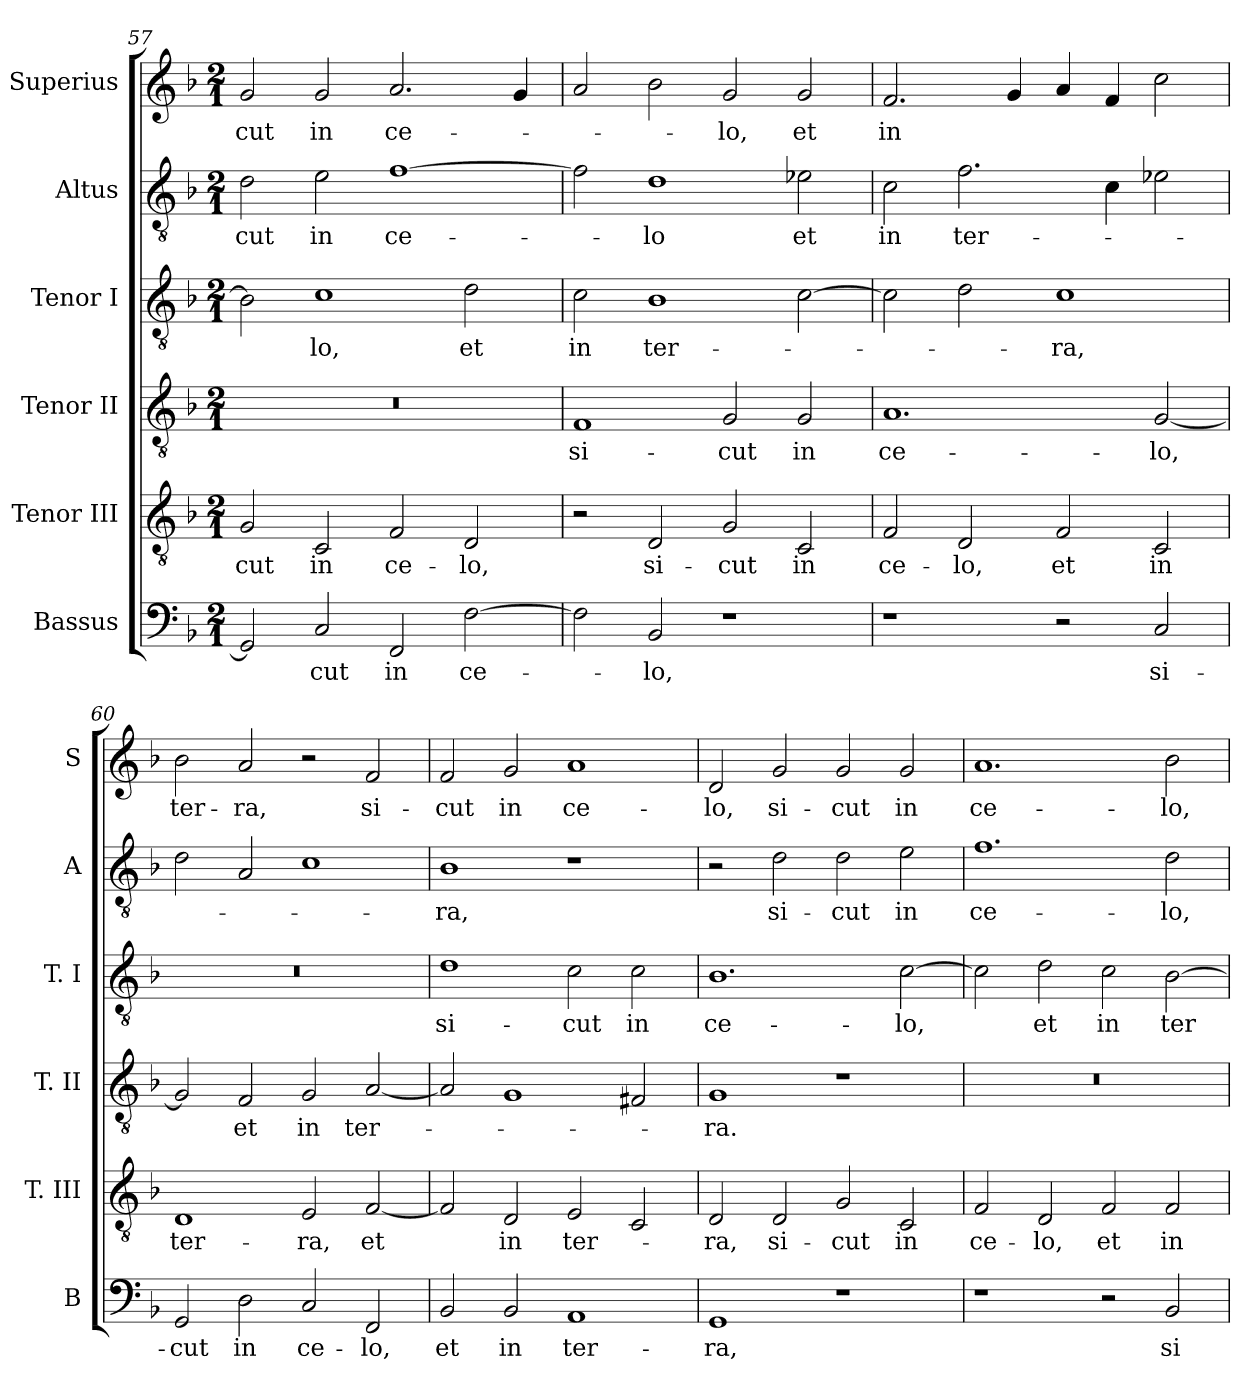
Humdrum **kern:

**kern	**text	**kern	**text	**kern	**text	**kern	**text	**kern	**text	**kern	**text
*part6	*part6	*part5	*part5	*part4	*part4	*part3	*part3	*part2	*part2	*part1	*part1
*staff6	*staff6	*staff5	*staff5	*staff4	*staff4	*staff3	*staff3	*staff2	*staff2	*staff1	*staff1
*I"Bassus	*	*I"Tenor III	*	*I"Tenor II	*	*I"Tenor I	*	*I"Altus	*	*I"Superius	*
*I'B	*	*I'T. III	*	*I'T. II	*	*I'T. I	*	*I'A	*	*I'S	*
*clefF4	*	*clefGv2	*	*clefGv2	*	*clefGv2	*	*clefGv2	*	*clefG2	*
*k[b-]	*	*k[b-]	*	*k[b-]	*	*k[b-]	*	*k[b-]	*	*k[b-]	*
*F:	*	*F:	*	*F:	*	*F:	*	*F:	*	*F:	*
*M2/1	*	*M2/1	*	*M2/1	*	*M2/1	*	*M2/1	*	*M2/1	*
=57	=57	=57	=57	=57	=57	=57	=57	=57	=57	=57	=57
2GG]	.	2G	-cut	0r	.	2B-]	.	2d	-cut	2g	-cut
2C	-cut	2C	in	.	.	1c	-lo,	2e	in	2g	in
2FF	in	2F	ce-	.	.	.	.	[1f	ce-	2.a	ce-
[2F	ce-	2D	-lo,	.	.	2d	et	.	.	.	.
.	.	.	.	.	.	.	.	.	.	4g	.
=58	=58	=58	=58	=58	=58	=58	=58	=58	=58	=58	=58
2F]	.	2r	.	1F	si-	2c	in	2f]	.	2a	.
2BB-	-lo,	2D	si-	.	.	1B-	ter-	1d	-lo	2b-	.
1r	.	2G	-cut	2G	-cut	.	.	.	.	2g	-lo,
.	.	2C	in	2G	in	[2c	.	2e-X	et	2g	et
=59	=59	=59	=59	=59	=59	=59	=59	=59	=59	=59	=59
1r	.	2F	ce-	1.A	ce-	2c]	.	2c	in	2.f	in
.	.	2D	-lo,	.	.	2d	.	2.f	ter-	.	.
.	.	.	.	.	.	.	.	.	.	4g	.
2r	.	2F	et	.	.	1c	-ra,	.	.	4a	.
.	.	.	.	.	.	.	.	4c	.	4f	.
2C	si-	2C	in	[2G	-lo,	.	.	2e-X	.	2cc	.
=60	=60	=60	=60	=60	=60	=60	=60	=60	=60	=60	=60
2GG	-cut	1D	ter-	2G]	.	0r	.	2d	.	2b-	ter-
2D	in	.	.	2F	et	.	.	2A	.	2a	-ra,
2C	ce-	2E	-ra,	2G	in	.	.	1c	.	2r	.
2FF	-lo,	[2F	et	[2A	ter-	.	.	.	.	2f	si-
=61	=61	=61	=61	=61	=61	=61	=61	=61	=61	=61	=61
2BB-	et	2F]	.	2A]	.	1d	si-	1B-	-ra,	2f	-cut
2BB-	in	2D	in	1G	.	.	.	.	.	2g	in
1AA	ter-	2E	ter-	.	.	2c	-cut	1r	.	1a	ce-
.	.	2C	.	2F#X	.	2c	in	.	.	.	.
=62	=62	=62	=62	=62	=62	=62	=62	=62	=62	=62	=62
1GG	-ra,	2D	-ra,	1G	-ra.	1.B-	ce-	2r	.	2d	-lo,
.	.	2D	si-	.	.	.	.	2d	si-	2g	si-
1r	.	2G	-cut	1r	.	.	.	2d	-cut	2g	-cut
.	.	2C	in	.	.	[2c	-lo,	2e	in	2g	in
=63	=63	=63	=63	=63	=63	=63	=63	=63	=63	=63	=63
1r	.	2F	ce-	0r	.	2c]	.	1.f	ce-	1.a	ce-
.	.	2D	-lo,	.	.	2d	et	.	.	.	.
2r	.	2F	et	.	.	2c	in	.	.	.	.
2BB-	si-	2F	in	.	.	[2B-	ter-	2d	-lo,	2b-	-lo,
=	=	=	=	=	=	=	=	=	=	=	=
*-	*-	*-	*-	*-	*-	*-	*-	*-	*-	*-	*-
